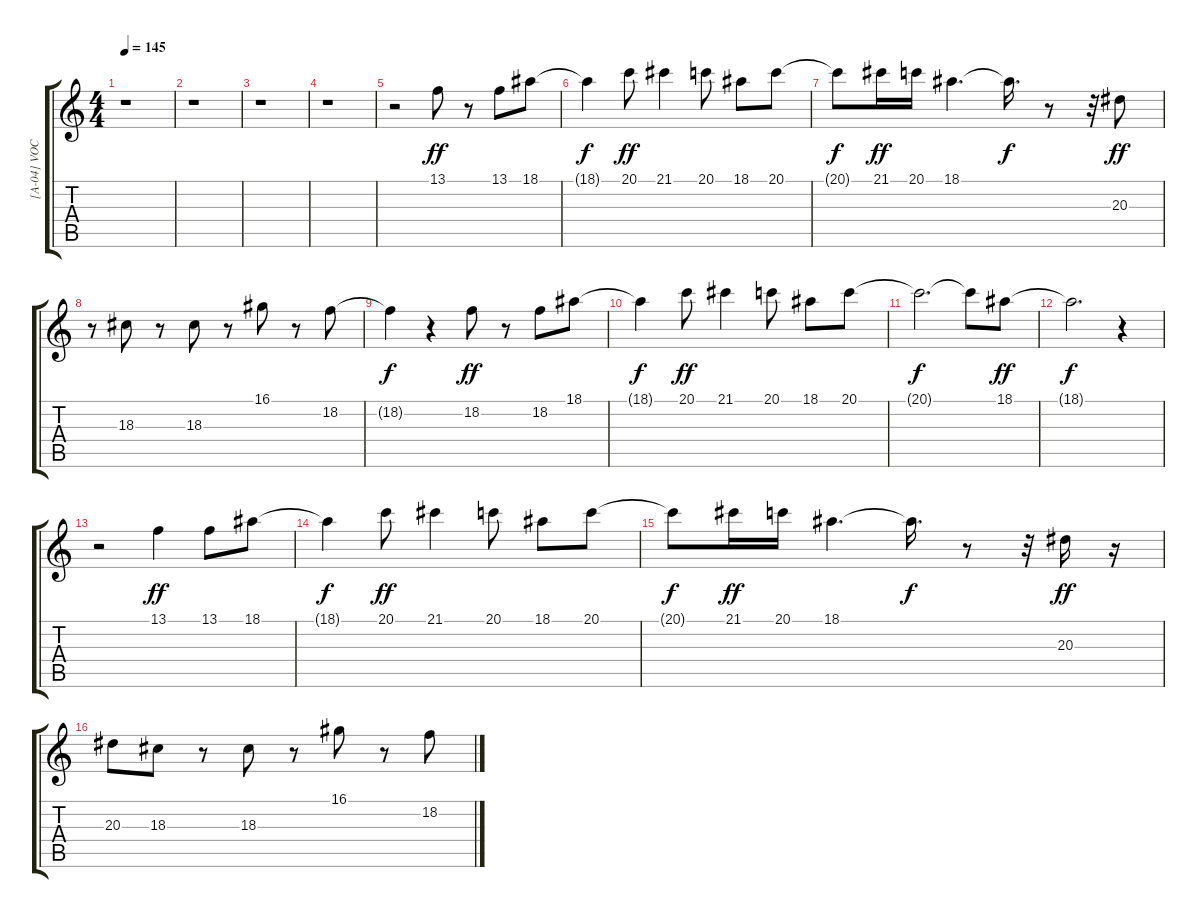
\track ("[A-04] VOCAL" "[A-04] VOC") {instrument synthbrass1}
\staff {score tabs}
\tuning (E4 B3 G3 D3 A2 E2) {hide}
\ts (4 4)
\tempo 145
\clef g2
\ks c
r.1{dy f} |
r.1 |
r.1 |
r.1 |
r.2 13.1.8{dy ff} r.8 13.1.8 18.1.8 |
18.1{t}.4{dy f} 20.1.8{dy ff} 21.1.4 20.1.8 18.1.8 20.1.8 |
20.1{t}.8{dy f} 21.1.16{dy ff} 20.1.16 18.1.4{d} 18.1{t}.16{d dy f} r.8 r.32 20.3.8{dy ff} |
r.8 18.3.8 r.8 18.3.8 r.8 16.1.8 r.8 18.2.8 |
18.2{t}.4{dy f} r.4 18.2.8{dy ff} r.8 18.2.8 18.1.8 |
18.1{t}.4{dy f} 20.1.8{dy ff} 21.1.4 20.1.8 18.1.8 20.1.8 |
20.1{t}.2{d dy f} 20.1{t}.8 18.1.8{dy ff} |
18.1{t}.2{d dy f} r.4 |
r.2 13.1.4{dy ff} 13.1.8 18.1.8 |
18.1{t}.4{dy f} 20.1.8{dy ff} 21.1.4 20.1.8 18.1.8 20.1.8 |
20.1{t}.8{dy f} 21.1.16{dy ff} 20.1.16 18.1.4{d} 18.1{t}.16{d dy f} r.8 r.32 20.3.16{dy ff} r.16 |
20.3.8 18.3.8 r.8 18.3.8 r.8 16.1.8 r.8 18.2.8
